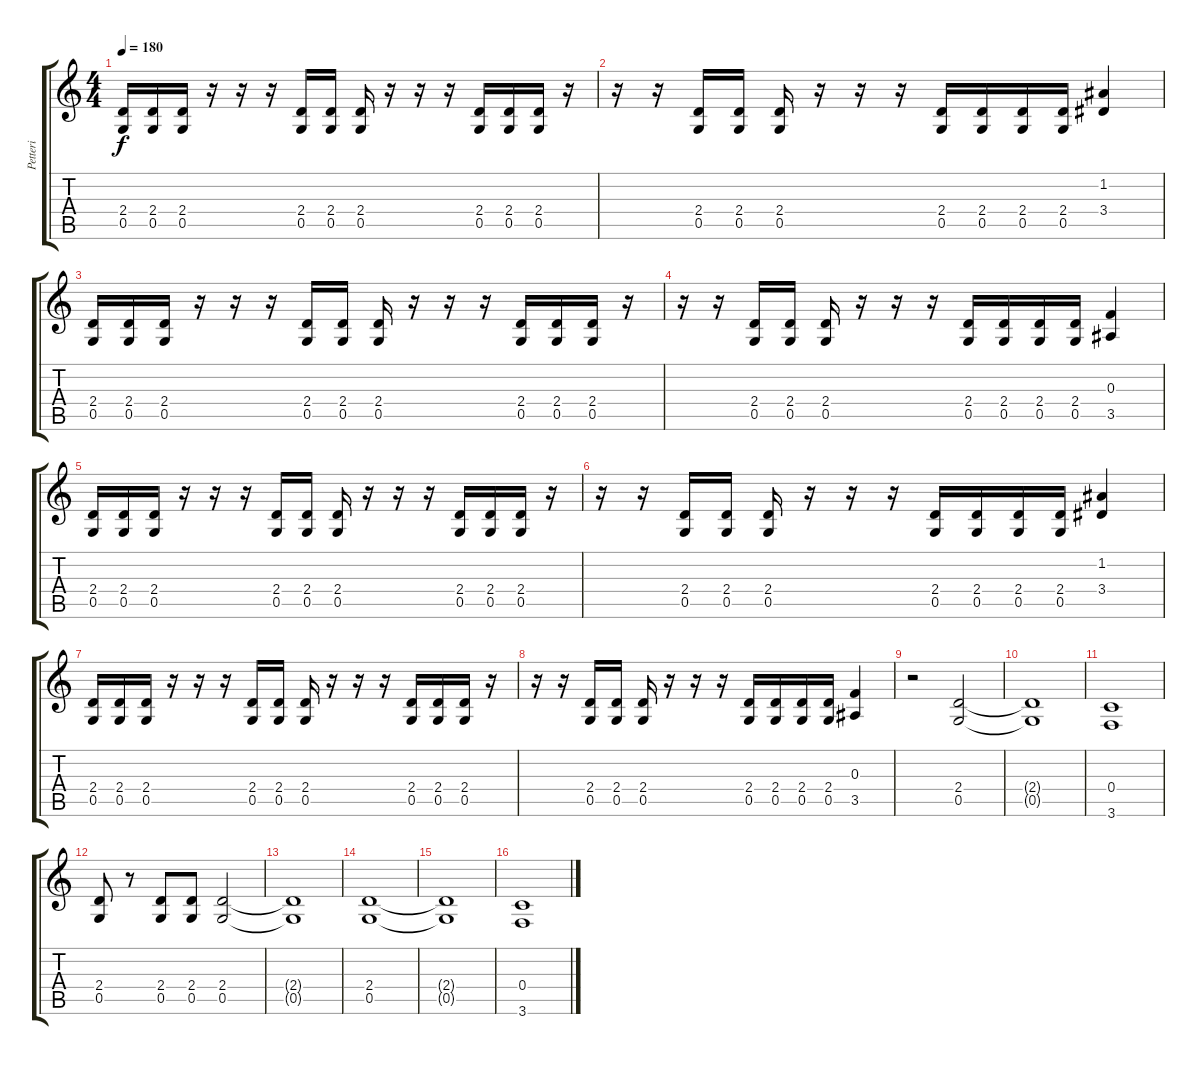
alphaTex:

\track ("Petteri" "Petteri") {instrument distortionguitar}
\staff {score tabs}
\tuning (D4 A3 F3 C3 G2 D2) {hide}
\ts (4 4)
\tempo 180
\clef g2
\ks c
(2.4 0.5).16{dy f} (2.4 0.5).16 (2.4 0.5).16 r.16 r.16 r.16 (2.4 0.5).16 (2.4 0.5).16 (2.4 0.5).16 r.16 r.16 r.16 (2.4 0.5).16 (2.4 0.5).16 (2.4 0.5).16 r.16 |
r.16 r.16 (2.4 0.5).16 (2.4 0.5).16 (2.4 0.5).16 r.16 r.16 r.16 (2.4 0.5).16 (2.4 0.5).16 (2.4 0.5).16 (2.4 0.5).16 (1.2 3.4).4 |
(2.4 0.5).16 (2.4 0.5).16 (2.4 0.5).16 r.16 r.16 r.16 (2.4 0.5).16 (2.4 0.5).16 (2.4 0.5).16 r.16 r.16 r.16 (2.4 0.5).16 (2.4 0.5).16 (2.4 0.5).16 r.16 |
r.16 r.16 (2.4 0.5).16 (2.4 0.5).16 (2.4 0.5).16 r.16 r.16 r.16 (2.4 0.5).16 (2.4 0.5).16 (2.4 0.5).16 (2.4 0.5).16 (0.3 3.5).4 |
(2.4 0.5).16 (2.4 0.5).16 (2.4 0.5).16 r.16 r.16 r.16 (2.4 0.5).16 (2.4 0.5).16 (2.4 0.5).16 r.16 r.16 r.16 (2.4 0.5).16 (2.4 0.5).16 (2.4 0.5).16 r.16 |
r.16 r.16 (2.4 0.5).16 (2.4 0.5).16 (2.4 0.5).16 r.16 r.16 r.16 (2.4 0.5).16 (2.4 0.5).16 (2.4 0.5).16 (2.4 0.5).16 (1.2 3.4).4 |
(2.4 0.5).16 (2.4 0.5).16 (2.4 0.5).16 r.16 r.16 r.16 (2.4 0.5).16 (2.4 0.5).16 (2.4 0.5).16 r.16 r.16 r.16 (2.4 0.5).16 (2.4 0.5).16 (2.4 0.5).16 r.16 |
r.16 r.16 (2.4 0.5).16 (2.4 0.5).16 (2.4 0.5).16 r.16 r.16 r.16 (2.4 0.5).16 (2.4 0.5).16 (2.4 0.5).16 (2.4 0.5).16 (0.3 3.5).4 |
r.2 (2.4 0.5).2 |
(2.4{t} 0.5{t}).1 |
(0.4 3.6).1 |
(2.4 0.5).8 r.8 (2.4 0.5).8 (2.4 0.5).8 (2.4 0.5).2 |
(2.4{t} 0.5{t}).1 |
(2.4 0.5).1 |
(2.4{t} 0.5{t}).1 |
(0.4 3.6).1
